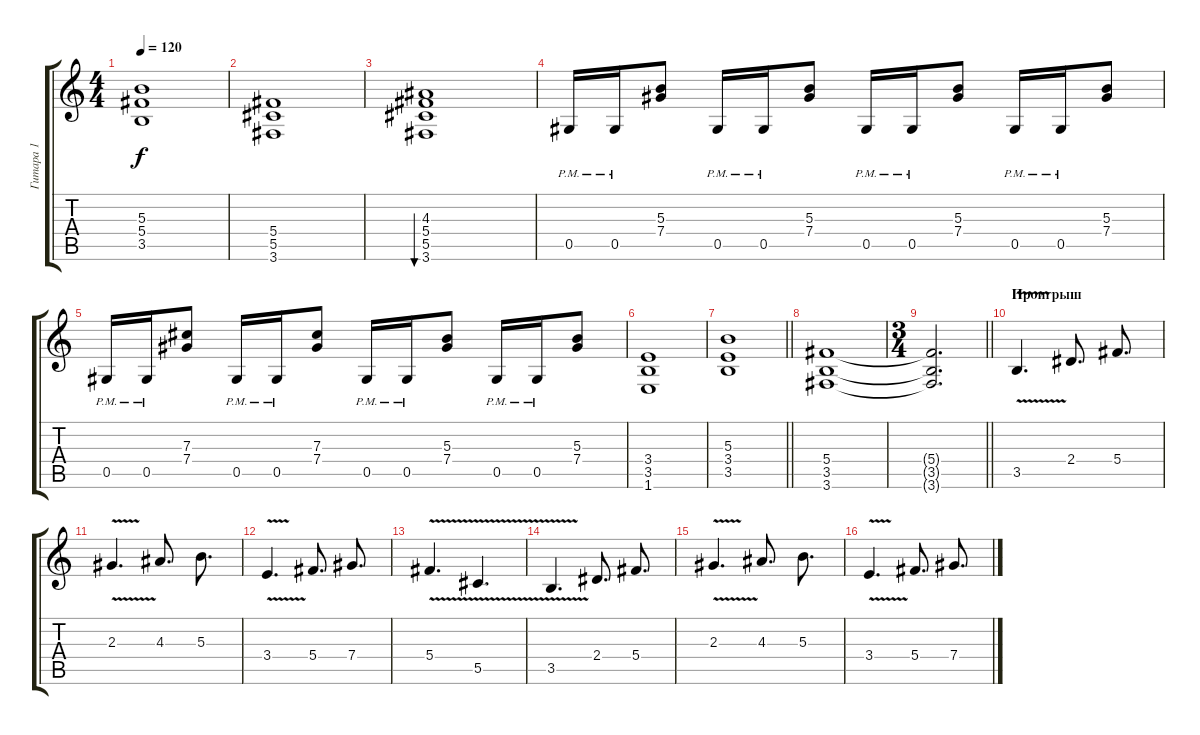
\track ("Гитара 1" "Гитара 1") {instrument distortionguitar}
\staff {score tabs}
\tuning (Eb4 Bb3 Gb3 Db3 Ab2 Eb2) {hide}
\ts (4 4)
\tempo 120
\clef g2
\ks c
(5.3{t} 5.4{t} 3.5{t}).1{dy f} |
(5.4 5.5 3.6).1 |
(4.3 5.4 5.5 3.6).1{bu 60} |
0.5{pm}.16 0.5{pm}.16 (5.3 7.4).8 0.5{pm}.16 0.5{pm}.16 (5.3 7.4).8 0.5{pm}.16 0.5{pm}.16 (5.3 7.4).8 0.5{pm}.16 0.5{pm}.16 (5.3 7.4).8 |
0.5{pm}.16 0.5{pm}.16 (7.3 7.4).8 0.5{pm}.16 0.5{pm}.16 (7.3 7.4).8 0.5{pm}.16 0.5{pm}.16 (5.3 7.4).8 0.5{pm}.16 0.5{pm}.16 (5.3 7.4).8 |
(3.4 3.5 1.6).1 |
\barLineRight lightlight
(5.3 3.4 3.5).1 |
(5.4 3.5 3.6).1 |
\ts (3 4)
\barLineRight lightlight
(5.4{t} 3.5{t} 3.6{t}).2{d} |
\section ("" "Проигрыш")
3.5{v}.4{d} 2.4.8{d} 5.4.8{d} |
2.3{v}.4{d} 4.3.8{d} 5.3.8{d} |
3.4{v}.4{d} 5.4.8{d} 7.4.8{d} |
5.4{v}.4{d} 5.5{v}.4{d} |
3.5{v}.4{d} 2.4.8{d} 5.4.8{d} |
2.3{v}.4{d} 4.3.8{d} 5.3.8{d} |
3.4{v}.4{d} 5.4.8{d} 7.4.8{d}
